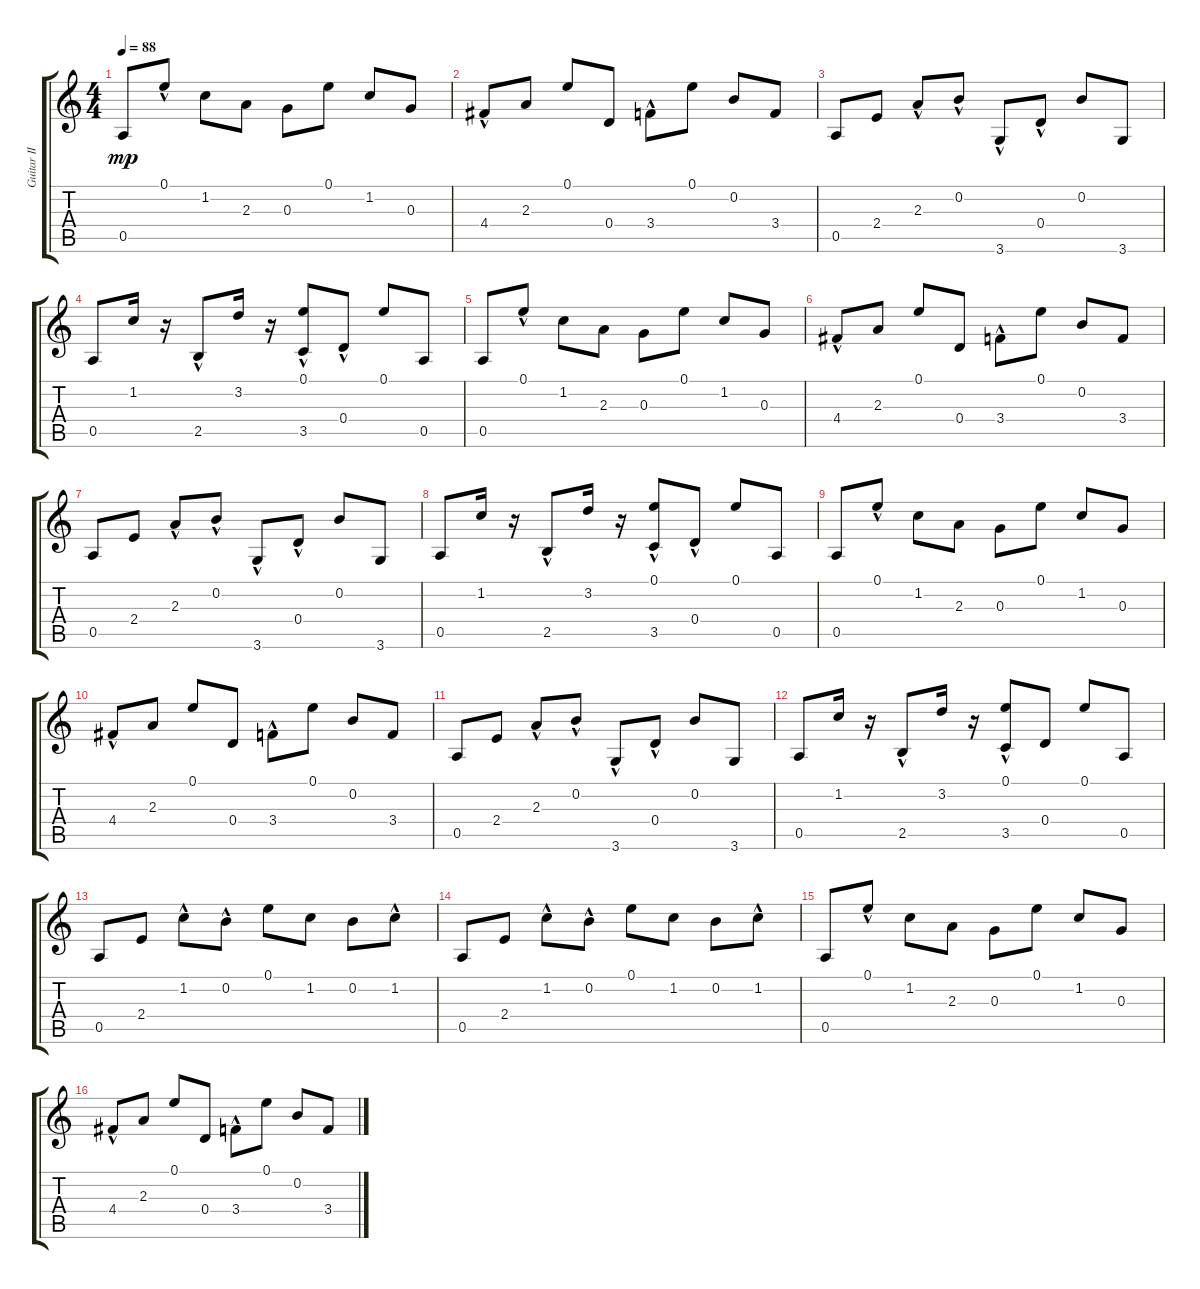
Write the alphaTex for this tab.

\track ("Guitar II" "Guitar II") {instrument acousticguitarsteel}
\staff {score tabs}
\tuning (E4 B3 G3 D3 A2 E2) {hide}
\ts (4 4)
\tempo 88
\clef g2
\ks c
0.5.8{dy mp instrument acousticguitarsteel} 0.1{hac}.8 1.2.8 2.3.8 0.3.8 0.1.8 1.2.8 0.3.8 |
4.4{hac}.8 2.3.8 0.1.8 0.4.8 3.4{hac}.8 0.1.8 0.2.8 3.4.8 |
0.5.8 2.4.8 2.3{hac}.8 0.2{hac}.8 3.6{hac}.8 0.4{hac}.8 0.2.8 3.6.8 |
0.5.8 1.2.16 r.16 2.5{hac}.8 3.2.16 r.16 (0.1 3.5{hac}).8 0.4{hac}.8 0.1.8 0.5.8 |
0.5.8 0.1{hac}.8 1.2.8 2.3.8 0.3.8 0.1.8 1.2.8 0.3.8 |
4.4{hac}.8 2.3.8 0.1.8 0.4.8 3.4{hac}.8 0.1.8 0.2.8 3.4.8 |
0.5.8 2.4.8 2.3{hac}.8 0.2{hac}.8 3.6{hac}.8 0.4{hac}.8 0.2.8 3.6.8 |
0.5.8 1.2.16 r.16 2.5{hac}.8 3.2.16 r.16 (0.1 3.5{hac}).8 0.4{hac}.8 0.1.8 0.5.8 |
0.5.8 0.1{hac}.8 1.2.8 2.3.8 0.3.8 0.1.8 1.2.8 0.3.8 |
4.4{hac}.8 2.3.8 0.1.8 0.4.8 3.4{hac}.8 0.1.8 0.2.8 3.4.8 |
0.5.8 2.4.8 2.3{hac}.8 0.2{hac}.8 3.6{hac}.8 0.4{hac}.8 0.2.8 3.6.8 |
0.5.8 1.2.16 r.16 2.5{hac}.8 3.2.16 r.16 (0.1 3.5{hac}).8 0.4.8 0.1.8 0.5.8 |
0.5.8 2.4.8 1.2{hac}.8 0.2{hac}.8 0.1.8 1.2.8 0.2.8 1.2{hac}.8 |
0.5.8 2.4.8 1.2{hac}.8 0.2{hac}.8 0.1.8 1.2.8 0.2.8 1.2{hac}.8 |
0.5.8 0.1{hac}.8 1.2.8 2.3.8 0.3.8 0.1.8 1.2.8 0.3.8 |
4.4{hac}.8 2.3.8 0.1.8 0.4.8 3.4{hac}.8 0.1.8 0.2.8 3.4.8
